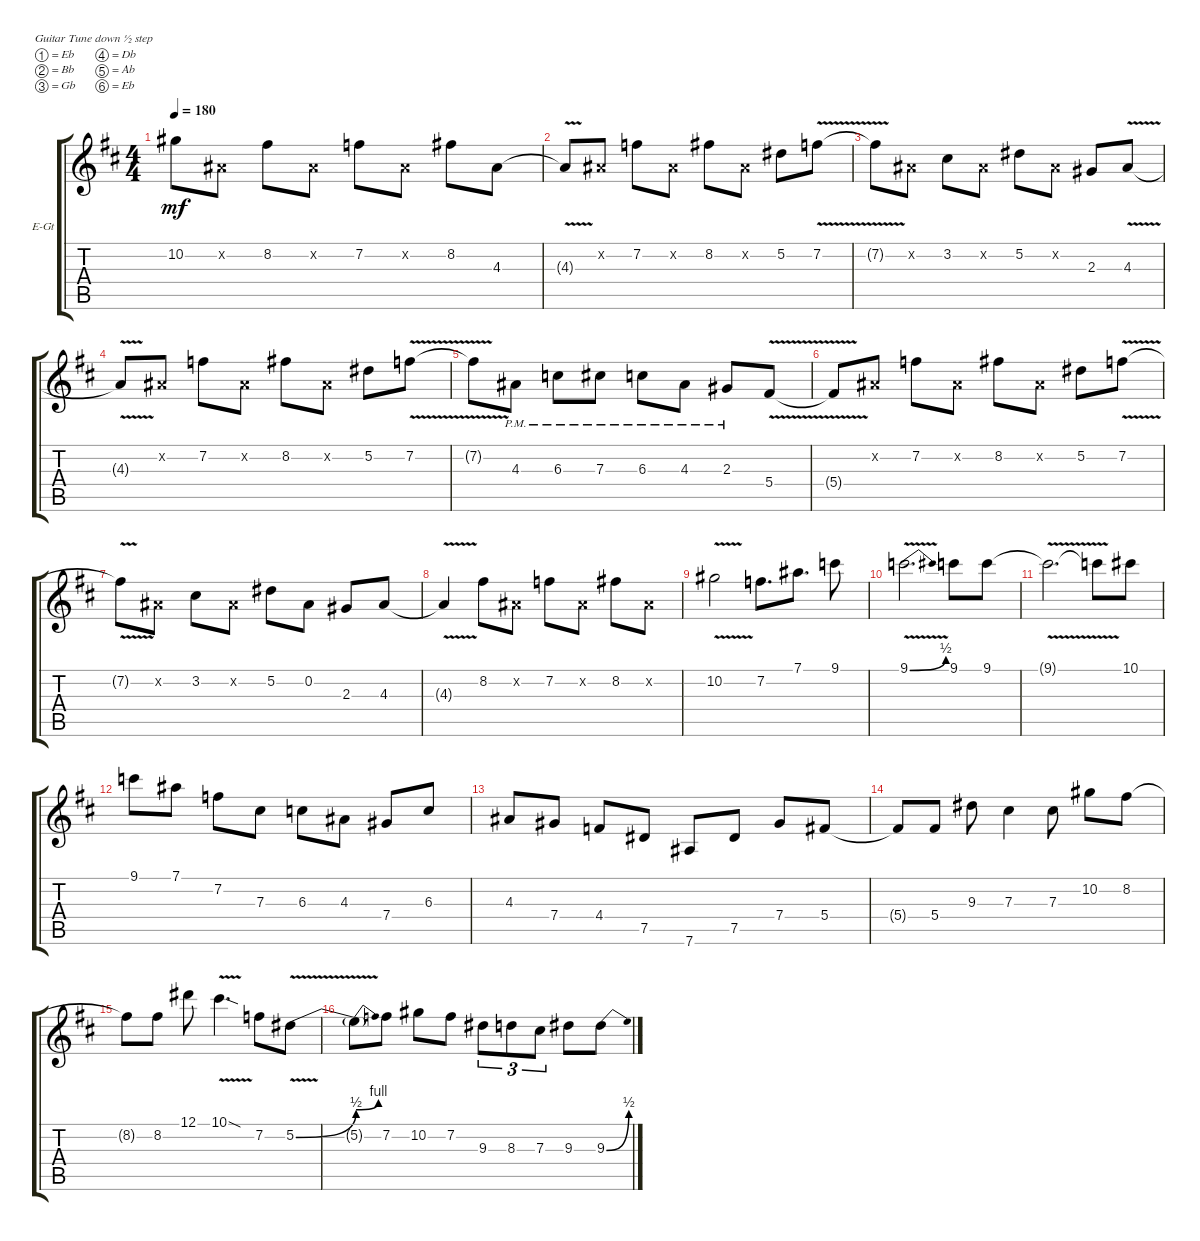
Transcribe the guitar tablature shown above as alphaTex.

\defaultSystemsLayout 4
\bracketExtendMode groupsimilarinstruments
\firstSystemTrackNameOrientation horizontal
\otherSystemsTrackNameOrientation horizontal
\track ("Solo Guitar" "E-Gt") {instrument distortionguitar}
\staff {score tabs}
\tuning (Eb4 Bb3 Gb3 Db3 Ab2 Eb2)
\ts (4 4)
\tempo 180
\clef g2
\ks bminor
10.2.8{dy mf} 0.2{x}.8 8.2.8 0.2{x}.8 7.2.8 0.2{x}.8 8.2.8 4.3.8 |
4.3{v t}.8 0.2{x}.8 7.2.8 0.2{x}.8 8.2.8 0.2{x}.8 5.2.8 7.2{v}.8 |
7.2{v t}.8 0.2{x}.8 3.2.8 0.2{x}.8 5.2.8 0.2{x}.8 2.3.8 4.3{v}.8 |
4.3{v t}.8 0.2{x}.8 7.2.8 0.2{x}.8 8.2.8 0.2{x}.8 5.2.8 7.2{v}.8 |
7.2{v t}.8 4.3{pm}.8 6.3{pm}.8 7.3{pm}.8 6.3{pm}.8 4.3{pm}.8 2.3{pm}.8 5.4{v}.8 |
5.4{v t}.8 0.2{x}.8 7.2.8 0.2{x}.8 8.2.8 0.2{x}.8 5.2.8 7.2{v}.8 |
7.2{v t}.8 0.2{x}.8 3.2.8 0.2{x}.8 5.2.8 0.2.8 2.3.8 4.3.8 |
4.3{v t}.4 8.2.8 0.2{x}.8 7.2.8 0.2{x}.8 8.2.8 0.2{x}.8 |
10.2{v}.2 7.2.8{d} 7.1.8{d} 9.1.8 |
9.1{be (bend 0 0 15 2) v}.2{d} 9.1.8 9.1.8 |
9.1{v t}.2{d} 9.1{t}.8 10.1.8 |
9.1.8 7.1.8 7.2.8 7.3.8 6.3.8 4.3.8 7.4.8 6.3.8 |
4.3.8 7.4.8 4.4.8 7.5.8 7.6.8 7.5.8 7.4.8 5.4.8 |
5.4{t}.8 5.4.8 9.3.8 7.3.4 7.3.8 10.2.8 8.2.8 |
8.2{t}.8 8.2.8 12.1.8 10.1{v sod}.4{d} 7.2.8 5.2{be (bend 0 0 59.4 2) v}.8 |
5.2{be (bend 0 2 59.4 4) v t}.8 7.2.8 10.2.8 7.2.8 9.3.8{tu (3 2)} 8.3.8{tu (3 2)} 7.3.8{tu (3 2)} 9.3.8 9.3{be (bend 0 0 59.4 2)}.8
